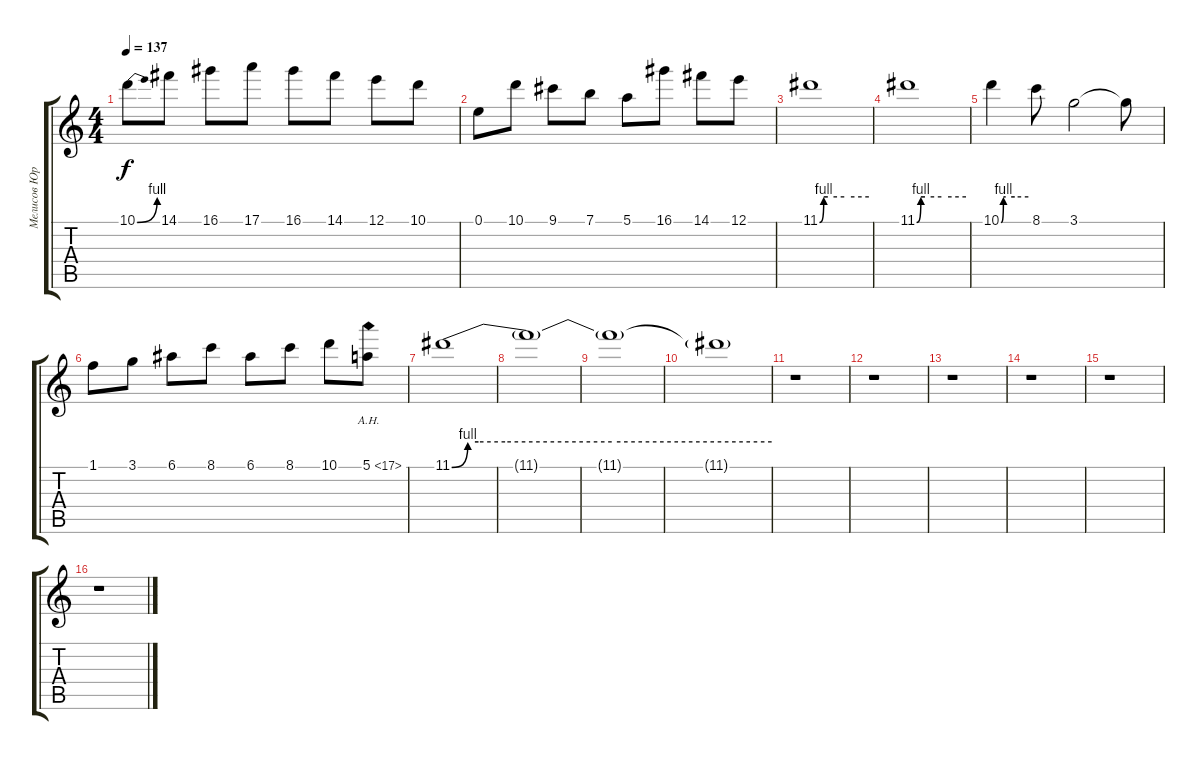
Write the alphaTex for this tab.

\track ("Мелисов Юрий" "Мелисов Юр") {instrument distortionguitar}
\staff {score tabs}
\tuning (E4 B3 G3 D3 A2 E2) {hide}
\ts (4 4)
\tempo 137
\clef g2
\ks c
10.1{be (bend 0 0 60 4)}.8{dy f} 14.1.8 16.1.8 17.1.8 16.1.8 14.1.8 12.1.8 10.1.8 |
0.1.8 10.1.8 9.1.8 7.1.8 5.1.8 16.1.8 14.1.8 12.1.8 |
11.1{be (custom 0 0 5 4 10 4 30 4 60 4)}.1 |
11.1{be (custom 0 0 5 4 10 4 30 4 60 4)}.1 |
10.1{be (custom 0 0 5 4 10 4 30 4 60 4)}.4 8.1.8 3.1.2 3.1{t}.8 |
1.1.8 3.1.8 6.1.8 8.1.8 6.1.8 8.1.8 10.1.8 5.1{ah 12}.8 |
11.1{be (custom 0 0 3 4 5 4 10 4 30 4 60 4)}.1 |
11.1{t}.1 |
11.1{t}.1 |
11.1{t}.1 |
r.1 |
r.1 |
r.1 |
r.1 |
r.1 |
r.1
